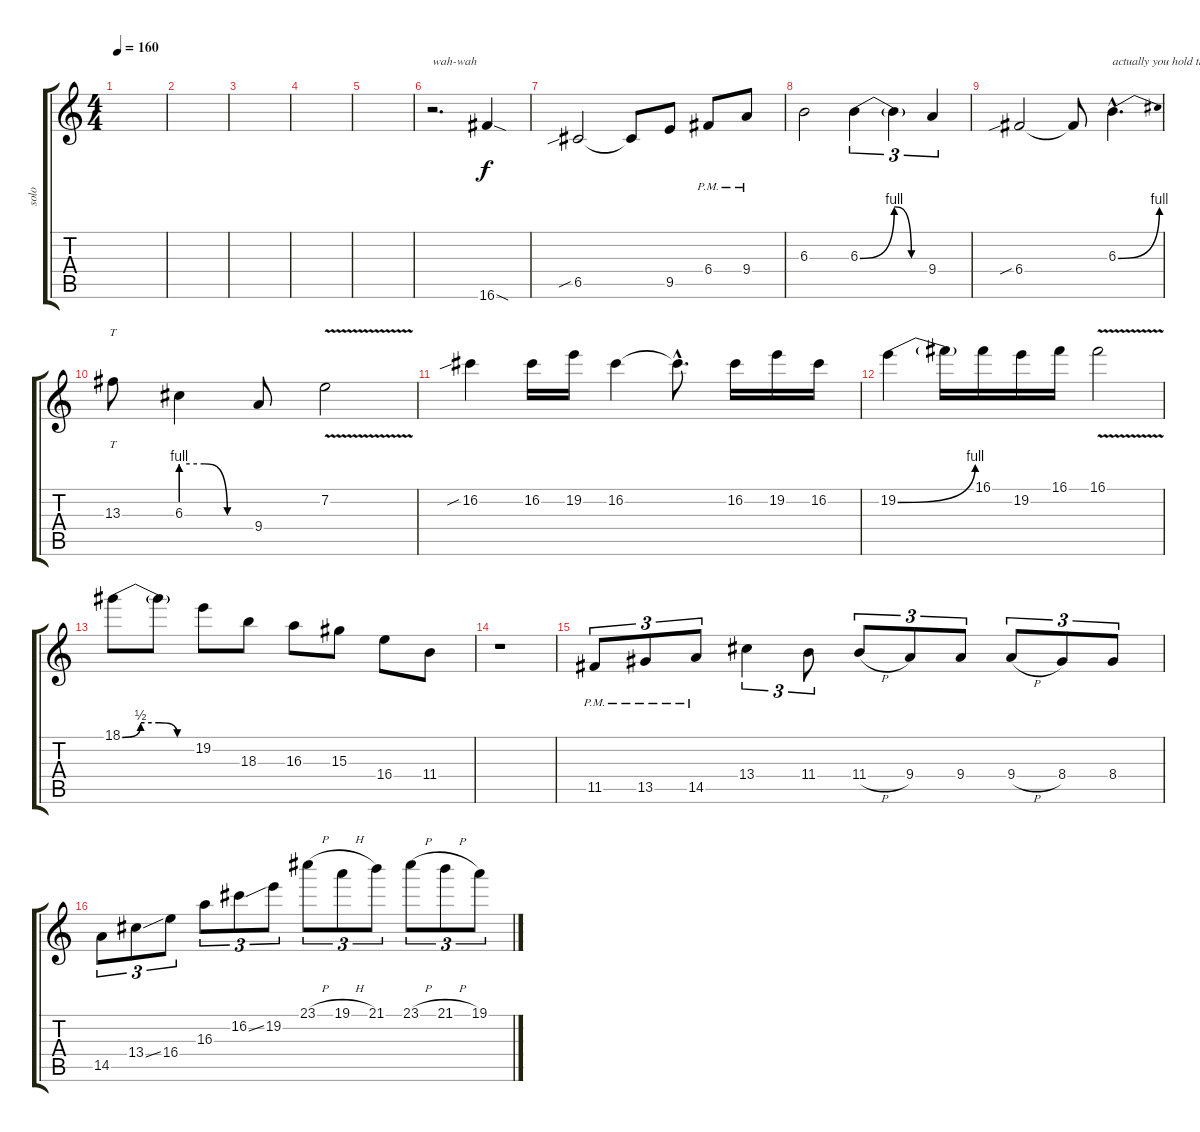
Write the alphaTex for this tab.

\track ("solo" "solo") {instrument distortionguitar}
\staff {score tabs}
\tuning (D4 A3 F3 C3 G2 D2) {hide}
\ts (4 4)
\tempo 160
\clef g2
\ks c
|
|
|
|
|
r.2{d txt "wah-wah"} 16.6{sod}.4 |
6.5{sib}.2 6.5{t}.8 9.5.8 6.4{pm}.8 9.4{pm}.8 |
6.3.2 6.3{be (custom 0 0 30 4 45 0 47 0 51 0 60 0)}.4{tu (3 2)} 6.3{t}.4{tu (3 2)} 9.4.4{tu (3 2)} |
6.4{sib}.2 6.4{t}.8 6.3{be (bend 0 0 60 4) hac}.4{d txt "actually you hold the bend and T on the 12th fret"} |
13.3.8{tt} 6.3{be (custom 0 4 20 4 40 0 60 0)}.4 9.4.8 7.2{v}.2 |
16.2{sib}.4 16.2.16 19.2.16 16.2.4 16.2{hac t}.8{d} 16.2.16 19.2.16 16.2.16 |
19.2{be (bend 0 0 60 4)}.4 19.2{t}.16 16.1.16 19.2.16 16.1.16 16.1{v}.2 |
18.1{be (custom 0 0 15 2 30 2 45 0 60 0)}.8 18.1{t}.8 19.2.8 18.3.8 16.3.8 15.3.8 16.4.8 11.4.8 |
r.1 |
11.5{pm}.8{tu (3 2)} 13.5{pm}.8{tu (3 2)} 14.5{pm}.8{tu (3 2)} 13.4.4{tu (3 2)} 11.4.8{tu (3 2)} 11.4{h}.8{tu (3 2)} 9.4.8{tu (3 2)} 9.4.8{tu (3 2)} 9.4{h}.8{tu (3 2)} 8.4.8{tu (3 2)} 8.4.8{tu (3 2)} |
14.5.8{tu (3 2)} 13.4{ss}.8{tu (3 2)} 16.4.8{tu (3 2)} 16.3.8{tu (3 2)} 16.2{ss}.8{tu (3 2)} 19.2.8{tu (3 2)} 23.1{h}.8{tu (3 2)} 19.1{h}.8{tu (3 2)} 21.1.8{tu (3 2)} 23.1{h}.8{tu (3 2)} 21.1{h}.8{tu (3 2)} 19.1.8{tu (3 2)}
